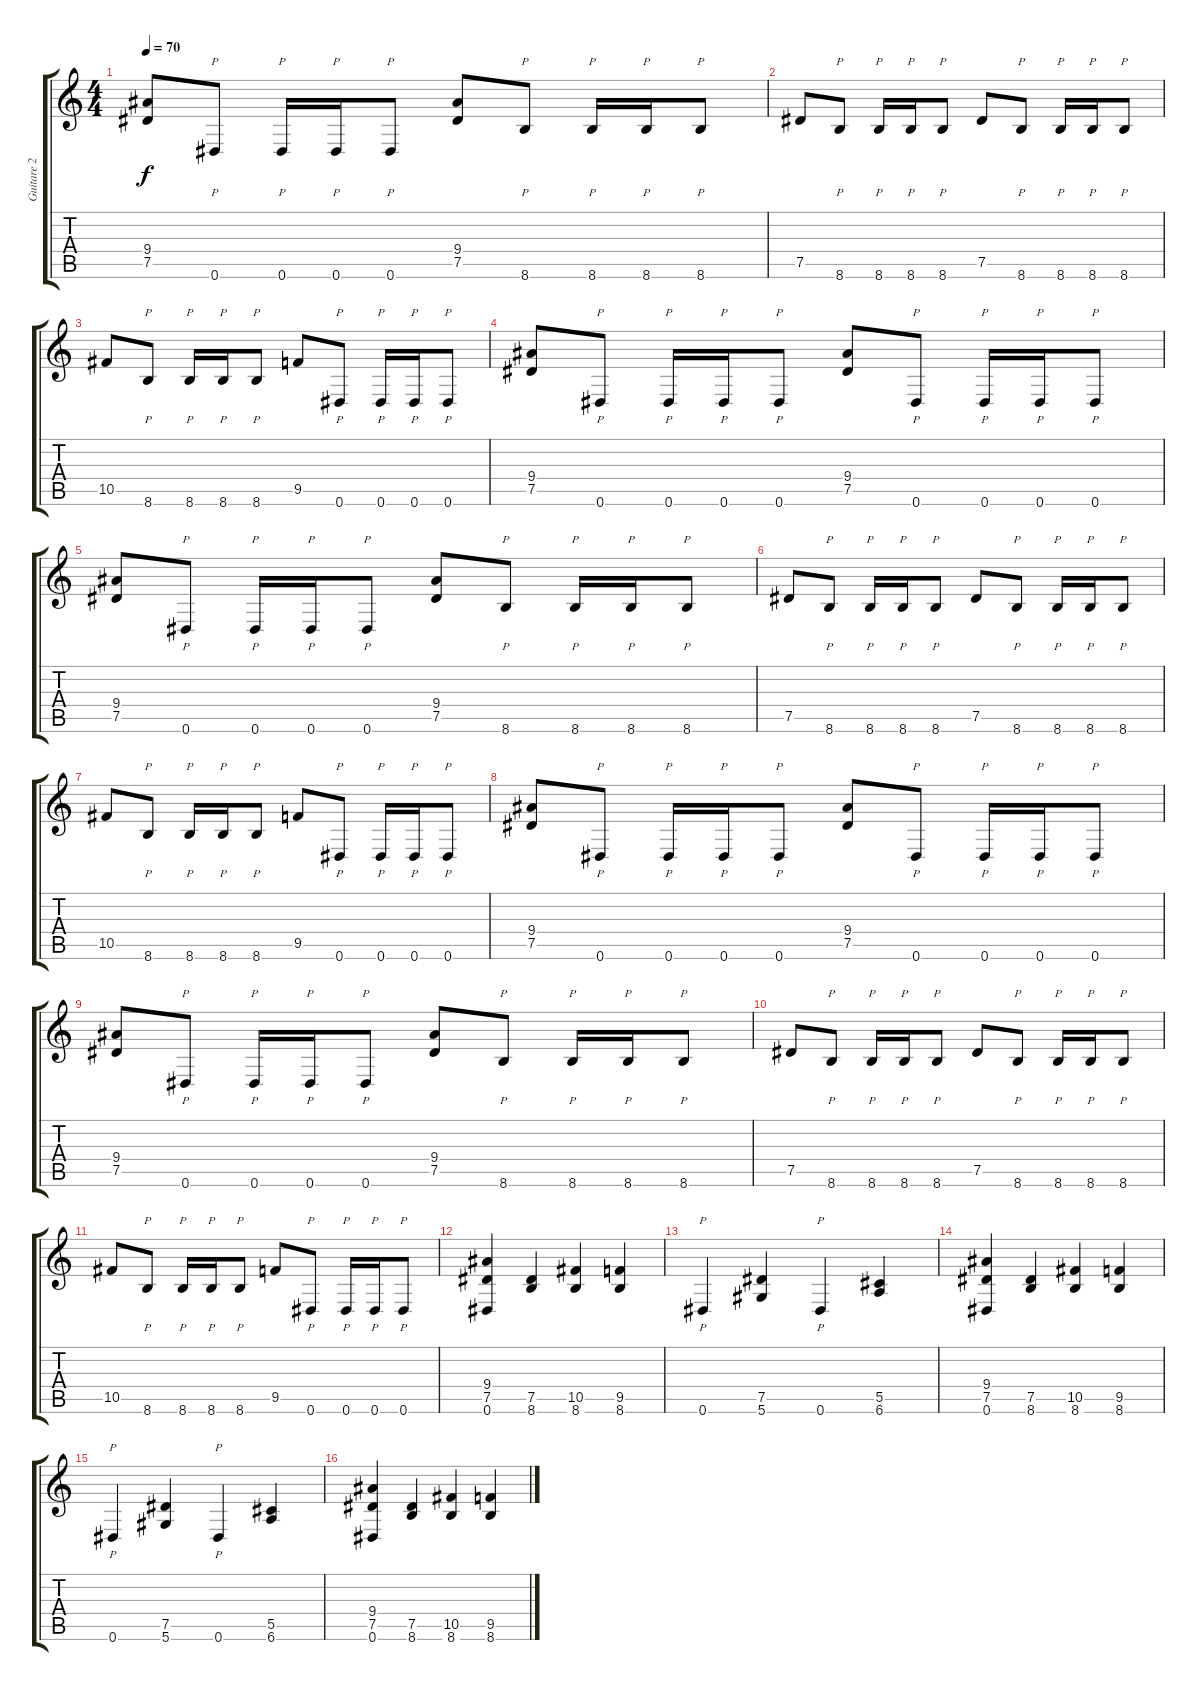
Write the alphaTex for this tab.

\track ("Guitare 2" "Guitare 2") {instrument distortionguitar}
\staff {score tabs}
\tuning (Eb4 Bb3 Gb3 Db3 Ab2 Eb2) {hide}
\ts (4 4)
\tempo 70
\clef g2
\ks c
(9.4 7.5).8{dy f} 0.6.8{p} 0.6.16{p} 0.6.16{p} 0.6.8{p} (9.4 7.5).8 8.6.8{p} 8.6.16{p} 8.6.16{p} 8.6.8{p} |
7.5.8 8.6.8{p} 8.6.16{p} 8.6.16{p} 8.6.8{p} 7.5.8 8.6.8{p} 8.6.16{p} 8.6.16{p} 8.6.8{p} |
10.5.8 8.6.8{p} 8.6.16{p} 8.6.16{p} 8.6.8{p} 9.5.8 0.6.8{p} 0.6.16{p} 0.6.16{p} 0.6.8{p} |
(9.4 7.5).8 0.6.8{p} 0.6.16{p} 0.6.16{p} 0.6.8{p} (9.4 7.5).8 0.6.8{p} 0.6.16{p} 0.6.16{p} 0.6.8{p} |
(9.4 7.5).8 0.6.8{p} 0.6.16{p} 0.6.16{p} 0.6.8{p} (9.4 7.5).8 8.6.8{p} 8.6.16{p} 8.6.16{p} 8.6.8{p} |
7.5.8 8.6.8{p} 8.6.16{p} 8.6.16{p} 8.6.8{p} 7.5.8 8.6.8{p} 8.6.16{p} 8.6.16{p} 8.6.8{p} |
10.5.8 8.6.8{p} 8.6.16{p} 8.6.16{p} 8.6.8{p} 9.5.8 0.6.8{p} 0.6.16{p} 0.6.16{p} 0.6.8{p} |
(9.4 7.5).8 0.6.8{p} 0.6.16{p} 0.6.16{p} 0.6.8{p} (9.4 7.5).8 0.6.8{p} 0.6.16{p} 0.6.16{p} 0.6.8{p} |
(9.4 7.5).8 0.6.8{p} 0.6.16{p} 0.6.16{p} 0.6.8{p} (9.4 7.5).8 8.6.8{p} 8.6.16{p} 8.6.16{p} 8.6.8{p} |
7.5.8 8.6.8{p} 8.6.16{p} 8.6.16{p} 8.6.8{p} 7.5.8 8.6.8{p} 8.6.16{p} 8.6.16{p} 8.6.8{p} |
10.5.8 8.6.8{p} 8.6.16{p} 8.6.16{p} 8.6.8{p} 9.5.8 0.6.8{p} 0.6.16{p} 0.6.16{p} 0.6.8{p} |
(9.4 7.5 0.6).4 (7.5 8.6).4 (10.5 8.6).4 (9.5 8.6).4 |
0.6.4{p} (7.5 5.6).4 0.6.4{p} (5.5 6.6).4 |
(9.4 7.5 0.6).4 (7.5 8.6).4 (10.5 8.6).4 (9.5 8.6).4 |
0.6.4{p} (7.5 5.6).4 0.6.4{p} (5.5 6.6).4 |
(9.4 7.5 0.6).4 (7.5 8.6).4 (10.5 8.6).4 (9.5 8.6).4
